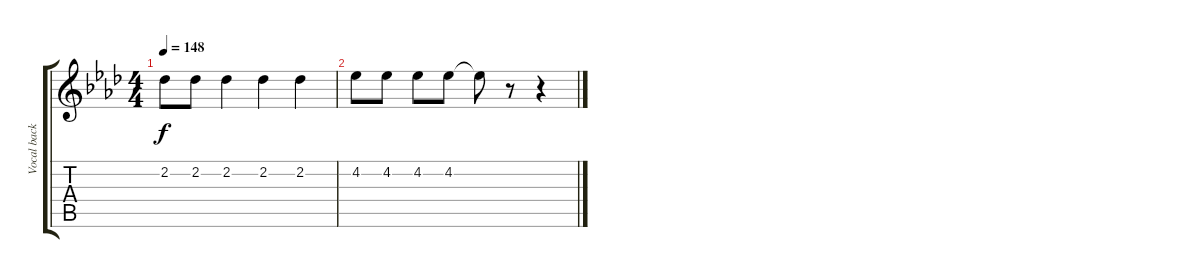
\track ("Vocal backup (alt)" "Vocal back") {instrument electricguitarjazz}
\staff {score tabs}
\tuning (E4 B3 G3 D3 A2 E2) {hide}
\ts (4 4)
\tempo 148
\clef g2
\ks ab
2.2.8{dy f} 2.2.8 2.2.4 2.2.4 2.2.4 |
4.2.8 4.2.8 4.2.8 4.2.8 4.2{t}.8 r.8 r.4
